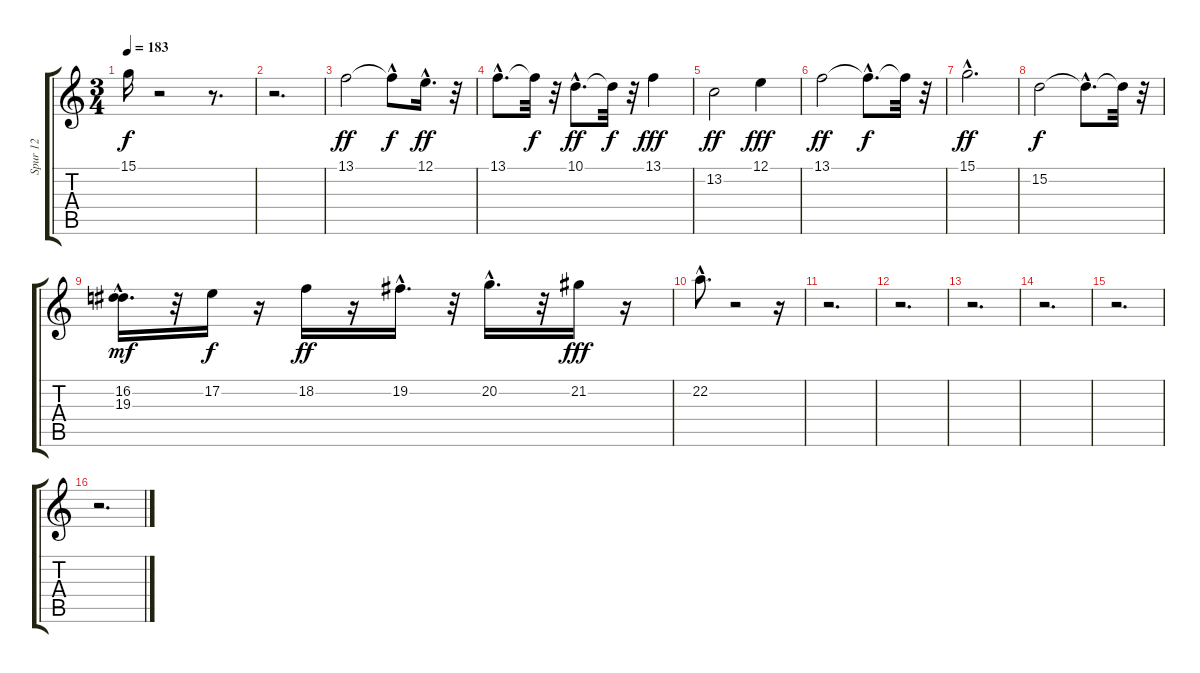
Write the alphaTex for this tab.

\track ("Spur 12" "Spur 12") {instrument ocarina}
\staff {score tabs}
\tuning (E4 B3 G3 D3 A2 E2) {hide}
\ts (3 4)
\tempo 183
\clef g2
\ks c
15.1{t}.16{dy f} r.2 r.8{d} |
r.2{d} |
13.1.2{dy ff} 13.1{hac t}.8{dy f} 12.1{hac}.16{d dy ff} r.32 |
13.1{hac}.8{d} 13.1{t}.32{dy f} r.32 10.1{hac}.8{d dy ff} 10.1{t}.32{dy f} r.32 13.1.4{dy fff} |
13.2.2{dy ff} 12.1.4{dy fff} |
13.1.2{dy ff} 13.1{hac t}.8{d dy f} 13.1{t}.32 r.32 |
15.1{hac}.2{d dy ff} |
15.2.2{dy f} 15.2{hac t}.8{d} 15.2{t}.32 r.32 |
(16.2{hac} 19.3).16{d dy mf} r.32 17.2.16{dy f} r.16 18.2.16{dy ff} r.16 19.2{hac}.16{d} r.32 20.2{hac}.16{d} r.32 21.2.16{dy fff} r.16 |
22.2{hac}.8{d} r.2 r.16 |
r.2{d} |
r.2{d} |
r.2{d} |
r.2{d} |
r.2{d} |
r.2{d}
